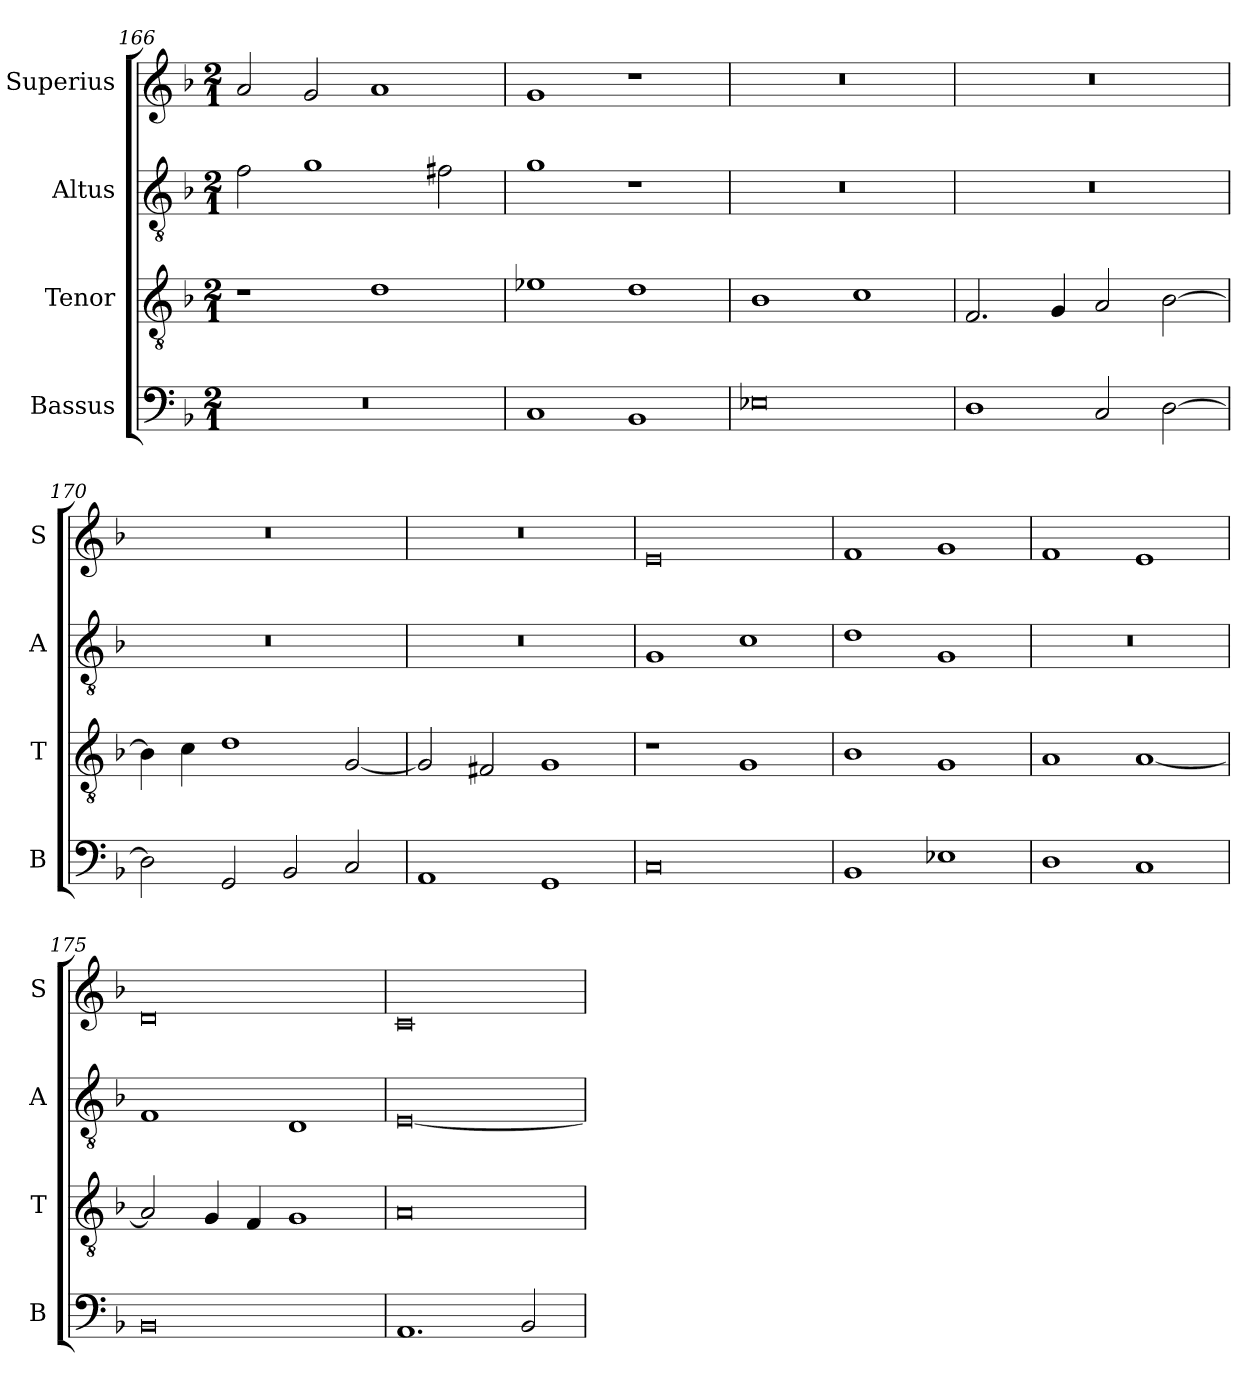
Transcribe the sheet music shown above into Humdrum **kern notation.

**kern	**kern	**kern	**kern
*part4	*part3	*part2	*part1
*staff4	*staff3	*staff2	*staff1
*I"Bassus	*I"Tenor	*I"Altus	*I"Superius
*I'B	*I'T	*I'A	*I'S
*clefF4	*clefGv2	*clefGv2	*clefG2
*k[b-]	*k[b-]	*k[b-]	*k[b-]
*M2/1	*M2/1	*M2/1	*M2/1
=166	=166	=166	=166
0r	1r	2f\	2a/
.	.	1g	2g/
.	1d	.	1a
.	.	2f#X\	.
=167	=167	=167	=167
1C	1e-X	1g	1g
1BB-	1d	1r	1r
=168	=168	=168	=168
0E-X	1B-	0r	0r
.	1c	.	.
=169	=169	=169	=169
1D	2.F/	0r	0r
.	4G/	.	.
2C/	2A/	.	.
[2D\	[2B-\	.	.
=170	=170	=170	=170
2D\]	4B-\]	0r	0r
.	4c\	.	.
2GG/	1d	.	.
2BB-/	.	.	.
2C/	[2G/	.	.
=171	=171	=171	=171
1AA	2G/]	0r	0r
.	2F#X/	.	.
1GG	1G	.	.
=172	=172	=172	=172
0C	1r	1G	0e
.	1G	1c	.
=173	=173	=173	=173
1BB-	1B-	1d	1f
1E-X	1G	1G	1g
=174	=174	=174	=174
1D	1A	0r	1f
1C	[1A	.	1e
=175	=175	=175	=175
0BB-	2A/]	1F	0d
.	4G/	.	.
.	4F/	.	.
.	1G	1D	.
=176	=176	=176	=176
1.AA	0A	[0E	0c
2BB-/	.	.	.
=	=	=	=
*-	*-	*-	*-
